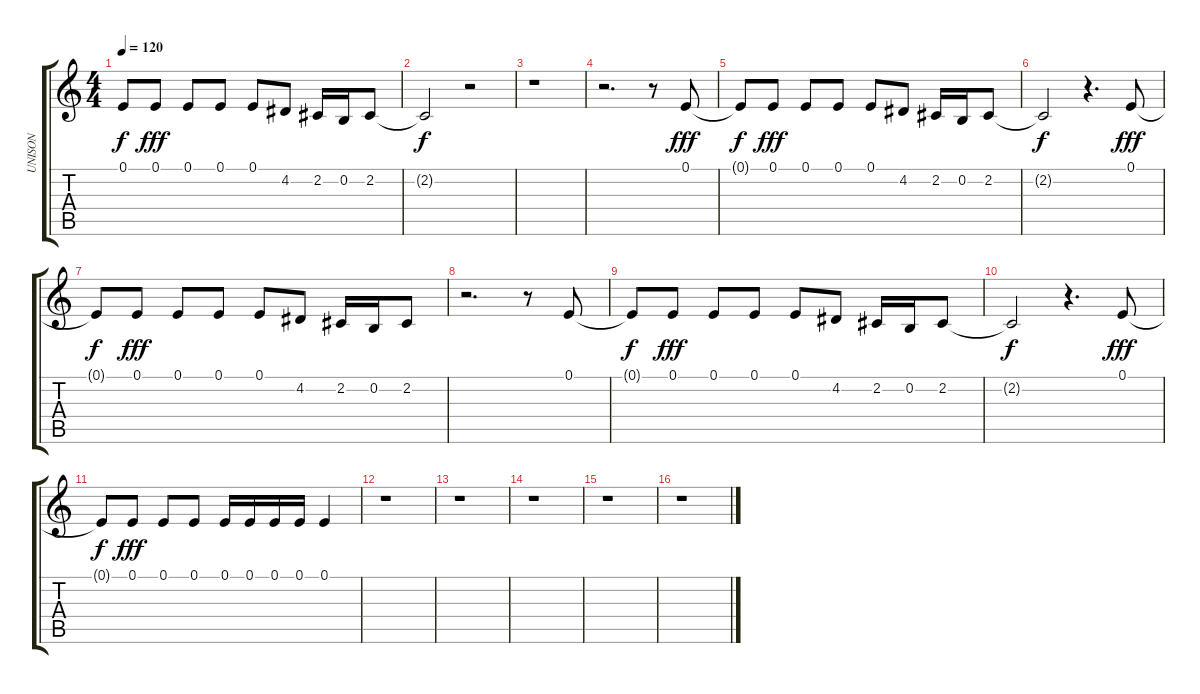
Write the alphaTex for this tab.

\track ("UNISON     (GS) " "UNISON    ") {instrument acousticgrandpiano}
\staff {score tabs}
\tuning (E4 B3 G3 D3 A2 E2) {hide}
\ts (4 4)
\tempo 120
\clef g2
\ks c
0.1{t}.8{dy f} 0.1.8{dy fff} 0.1.8 0.1.8 0.1.8 4.2.8 2.2.16 0.2.16 2.2.8 |
2.2{t}.2{dy f} r.2 |
r.1 |
r.2{d} r.8 0.1.8{dy fff} |
0.1{t}.8{dy f} 0.1.8{dy fff} 0.1.8 0.1.8 0.1.8 4.2.8 2.2.16 0.2.16 2.2.8 |
2.2{t}.2{dy f} r.4{d} 0.1.8{dy fff} |
0.1{t}.8{dy f} 0.1.8{dy fff} 0.1.8 0.1.8 0.1.8 4.2.8 2.2.16 0.2.16 2.2.8 |
r.2{d} r.8 0.1.8 |
0.1{t}.8{dy f} 0.1.8{dy fff} 0.1.8 0.1.8 0.1.8 4.2.8 2.2.16 0.2.16 2.2.8 |
2.2{t}.2{dy f} r.4{d} 0.1.8{dy fff} |
0.1{t}.8{dy f} 0.1.8{dy fff} 0.1.8 0.1.8 0.1.16 0.1.16 0.1.16 0.1.16 0.1.4 |
r.1 |
r.1 |
r.1 |
r.1 |
r.1
